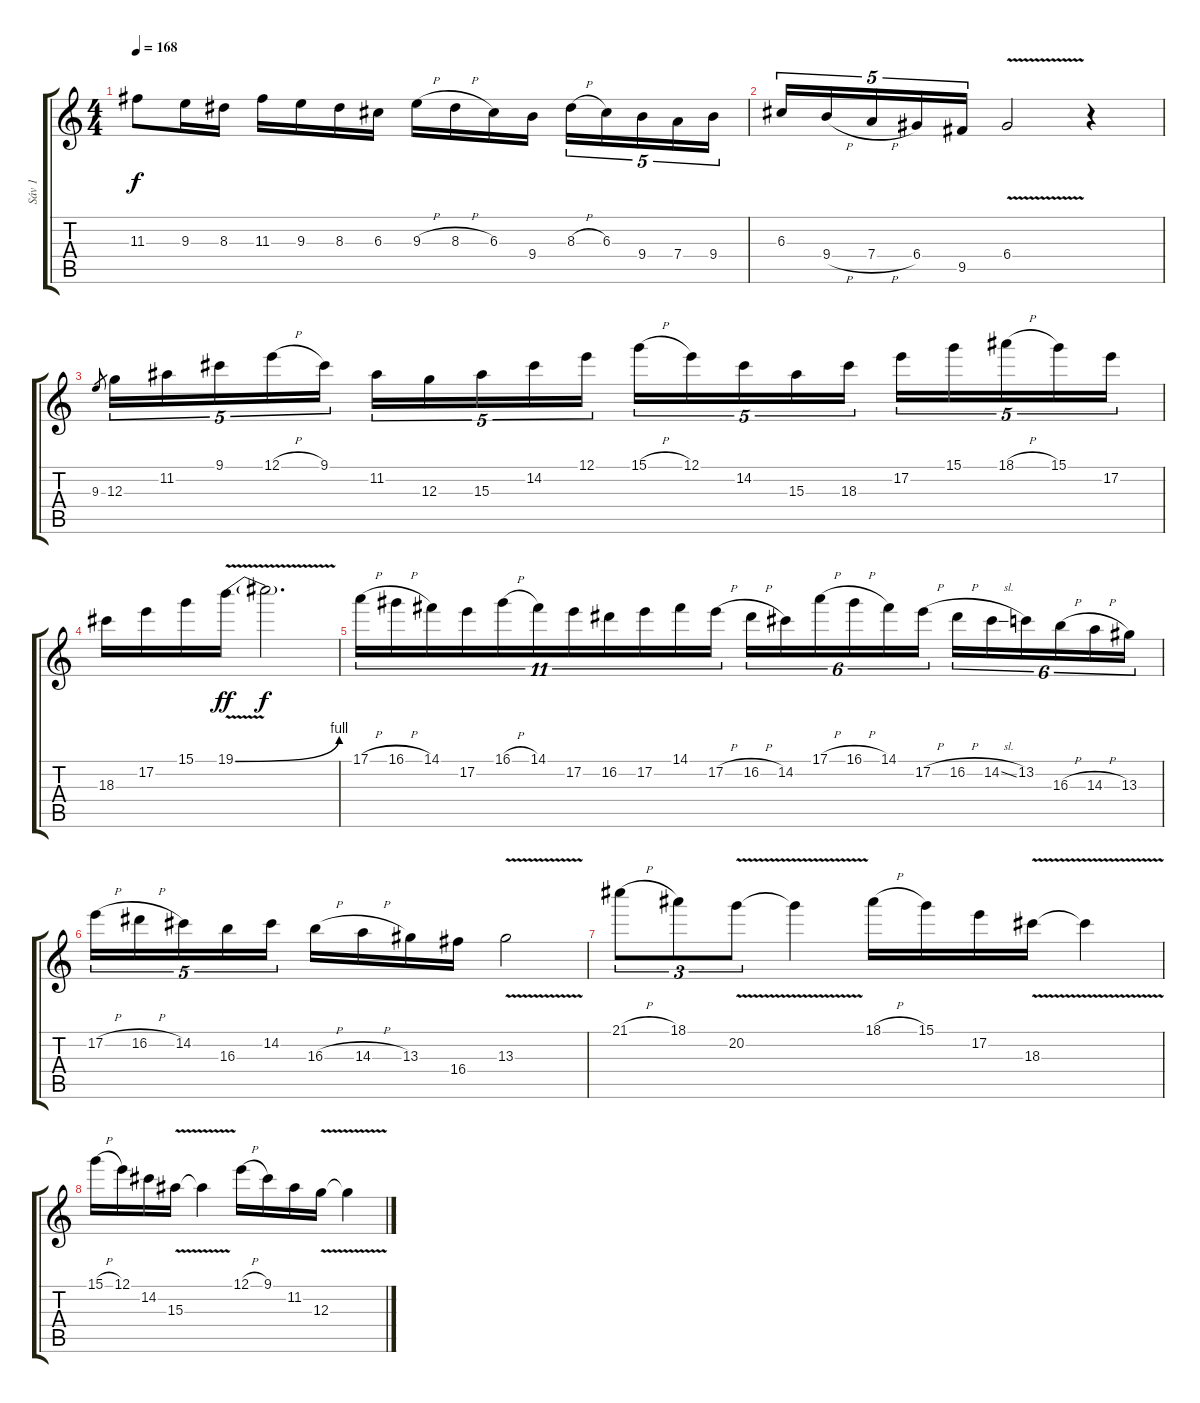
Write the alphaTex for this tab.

\track ("Sáv 1" "Sáv 1") {mute instrument overdrivenguitar}
\staff {score tabs}
\tuning (E4 B3 G3 D3 A2 E2) {hide}
\ts (4 4)
\tempo 168
\clef g2
\ks c
11.3{t}.8{dy f} 9.3.16 8.3.16 11.3.16 9.3.16 8.3.16 6.3.16 9.3{h}.16 8.3{h}.16 6.3.16 9.4.16 8.3{h}.16{tu (5 4)} 6.3.16{tu (5 4)} 9.4.16{tu (5 4)} 7.4.16{tu (5 4)} 9.4.16{tu (5 4)} |
6.3.16{tu (5 4)} 9.4{h}.16{tu (5 4)} 7.4{h}.16{tu (5 4)} 6.4.16{tu (5 4)} 9.5.16{tu (5 4)} 6.4{v}.2 r.4 |
9.3.8{gr} 12.3.16{tu (5 4)} 11.2.16{tu (5 4)} 9.1.16{tu (5 4)} 12.1{h}.16{tu (5 4)} 9.1.16{tu (5 4)} 11.2.16{tu (5 4)} 12.3.16{tu (5 4)} 15.3.16{tu (5 4)} 14.2.16{tu (5 4)} 12.1.16{tu (5 4)} 15.1{h}.16{tu (5 4)} 12.1.16{tu (5 4)} 14.2.16{tu (5 4)} 15.3.16{tu (5 4)} 18.3.16{tu (5 4)} 17.2.16{tu (5 4)} 15.1.16{tu (5 4)} 18.1{h}.16{tu (5 4)} 15.1.16{tu (5 4)} 17.2.16{tu (5 4)} |
18.3.16 17.2.16 15.1.16 19.1{be (bend 0 0 60 4) v}.16{dy ff} 19.1{t}.2{d dy f} |
17.1{h}.16{tu (11 8)} 16.1{h}.16{tu (11 8)} 14.1.16{tu (11 8)} 17.2.16{tu (11 8)} 16.1{h}.16{tu (11 8)} 14.1.16{tu (11 8)} 17.2.16{tu (11 8)} 16.2.16{tu (11 8)} 17.2.16{tu (11 8)} 14.1.16{tu (11 8)} 17.2{h}.16{tu (11 8)} 16.2{h}.16{tu (6 4)} 14.2.16{tu (6 4)} 17.1{h}.16{tu (6 4)} 16.1{h}.16{tu (6 4)} 14.1.16{tu (6 4)} 17.2{h}.16{tu (6 4)} 16.2{h}.16{tu (6 4)} 14.2{sl}.16{tu (6 4)} 13.2.16{tu (6 4)} 16.3{h}.16{tu (6 4)} 14.3{h}.16{tu (6 4)} 13.3.16{tu (6 4)} |
17.2{h}.16{tu (5 4)} 16.2{h}.16{tu (5 4)} 14.2.16{tu (5 4)} 16.3.16{tu (5 4)} 14.2.16{tu (5 4)} 16.3{h}.16 14.3{h}.16 13.3.16 16.4.16 13.3{v}.2 |
21.1{h}.8{tu (3 2)} 18.1.8{tu (3 2)} 20.2{v}.8{tu (3 2)} 20.2{t}.4 18.1{h}.16 15.1.16 17.2.16 18.3{v}.16 18.3{t}.4 |
15.1{h}.16 12.1.16 14.2.16 15.3{v}.16 15.3{t}.4 12.1{h}.16 9.1.16 11.2.16 12.3{v}.16 12.3{t}.4
